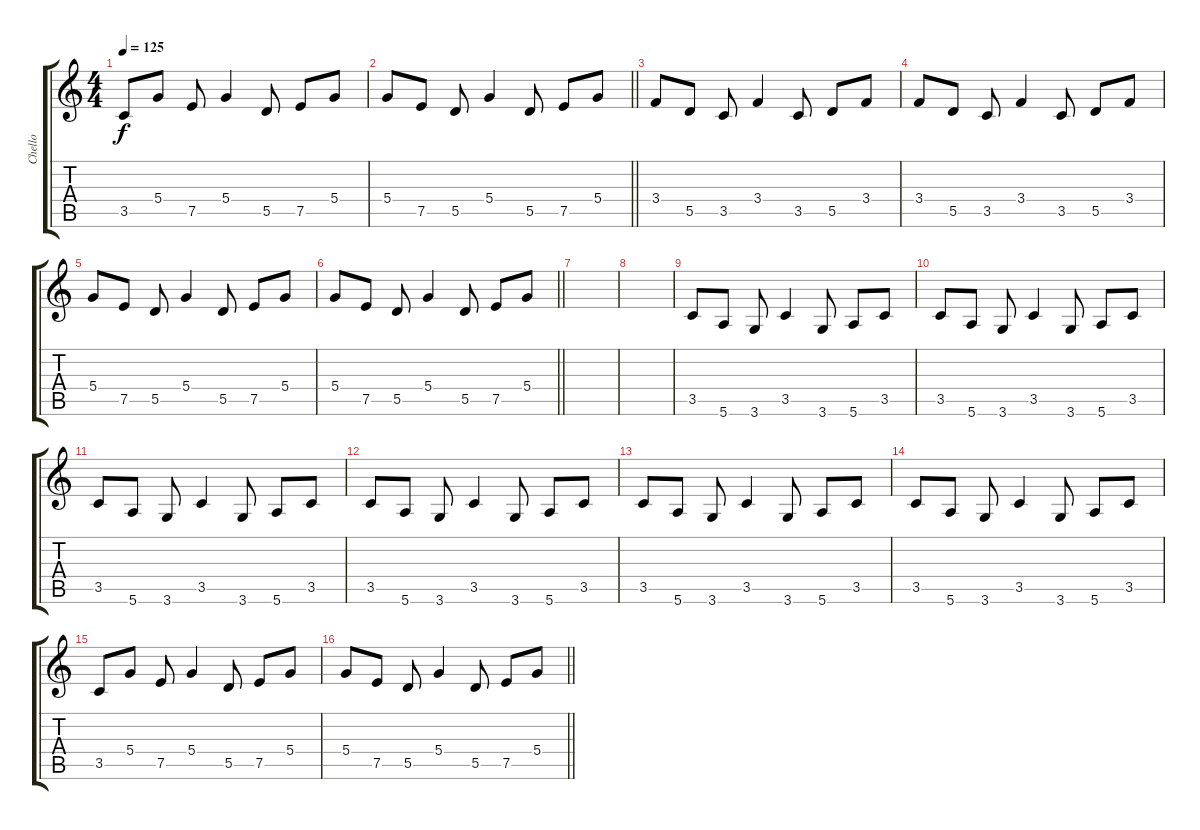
\track ("Chello" "Chello") {instrument contrabass}
\staff {score tabs}
\tuning (E4 B3 G3 D3 A2 E2) {hide}
\ts (4 4)
\tempo 125
\clef g2
\ks c
3.5.8{dy f} 5.4.8 7.5.8 5.4.4 5.5.8 7.5.8 5.4.8 |
\barLineRight lightlight
5.4.8 7.5.8 5.5.8 5.4.4 5.5.8 7.5.8 5.4.8 |
3.4.8 5.5.8 3.5.8 3.4.4 3.5.8 5.5.8 3.4.8 |
3.4.8 5.5.8 3.5.8 3.4.4 3.5.8 5.5.8 3.4.8 |
5.4.8 7.5.8 5.5.8 5.4.4 5.5.8 7.5.8 5.4.8 |
\barLineRight lightlight
5.4.8 7.5.8 5.5.8 5.4.4 5.5.8 7.5.8 5.4.8 |
|
|
3.5.8 5.6.8 3.6.8 3.5.4 3.6.8 5.6.8 3.5.8 |
3.5.8 5.6.8 3.6.8 3.5.4 3.6.8 5.6.8 3.5.8 |
3.5.8 5.6.8 3.6.8 3.5.4 3.6.8 5.6.8 3.5.8 |
3.5.8 5.6.8 3.6.8 3.5.4 3.6.8 5.6.8 3.5.8 |
3.5.8 5.6.8 3.6.8 3.5.4 3.6.8 5.6.8 3.5.8 |
3.5.8 5.6.8 3.6.8 3.5.4 3.6.8 5.6.8 3.5.8 |
3.5.8 5.4.8 7.5.8 5.4.4 5.5.8 7.5.8 5.4.8 |
\barLineRight lightlight
5.4.8 7.5.8 5.5.8 5.4.4 5.5.8 7.5.8 5.4.8
